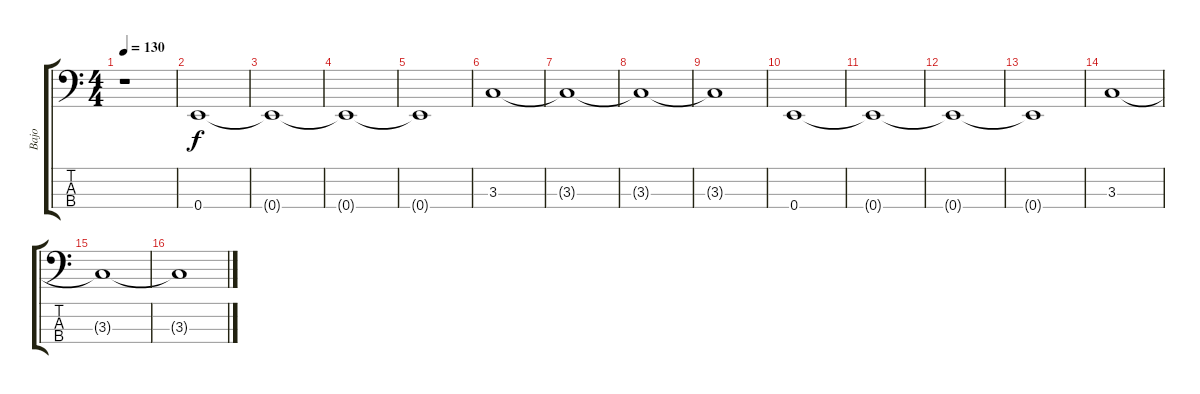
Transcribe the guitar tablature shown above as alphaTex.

\track ("Bajo" "Bajo") {instrument electricbasspick}
\staff {score tabs}
\tuning (G2 D2 A1 E1) {hide}
\ts (4 4)
\tempo 130
\clef f4
\ks c
r.1{dy f} |
0.4.1 |
0.4{t}.1 |
0.4{t}.1 |
0.4{t}.1 |
3.3.1 |
3.3{t}.1 |
3.3{t}.1 |
3.3{t}.1 |
0.4.1 |
0.4{t}.1 |
0.4{t}.1 |
0.4{t}.1 |
3.3.1 |
3.3{t}.1 |
3.3{t}.1
